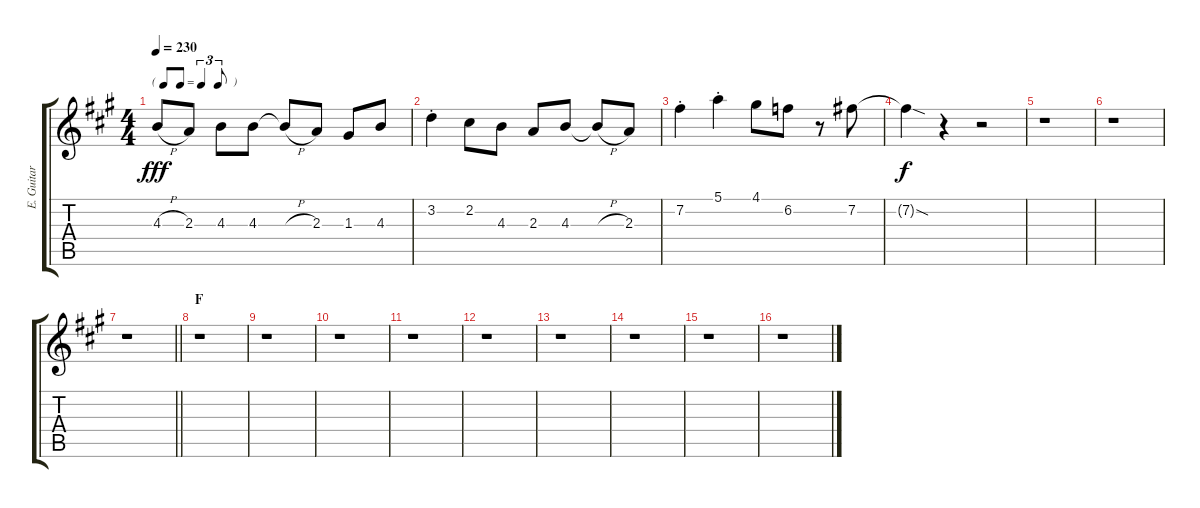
\track ("E. Guitar I" "E. Guitar ") {instrument electricguitarjazz}
\staff {score tabs}
\tuning (E4 B3 G3 D3 A2 E2) {hide}
\ts (4 4)
\tf triplet8th
\tempo 230
\clef g2
\ks a
4.3{h}.8{dy fff} 2.3.8 4.3.8 4.3.8 4.3{h t}.8 2.3.8 1.3.8 4.3.8 |
3.2{st}.4 2.2.8 4.3.8 2.3.8 4.3.8 4.3{h t}.8 2.3.8 |
7.2{st}.4 5.1{st}.4 4.1.8 6.2.8 r.8 7.2.8 |
7.2{sod t}.4{dy f} r.4 r.2 |
r.1 |
r.1 |
\barLineRight lightlight
r.1 |
\section ("" "F")
r.1 |
r.1 |
r.1 |
r.1 |
r.1 |
r.1 |
r.1 |
r.1 |
r.1
